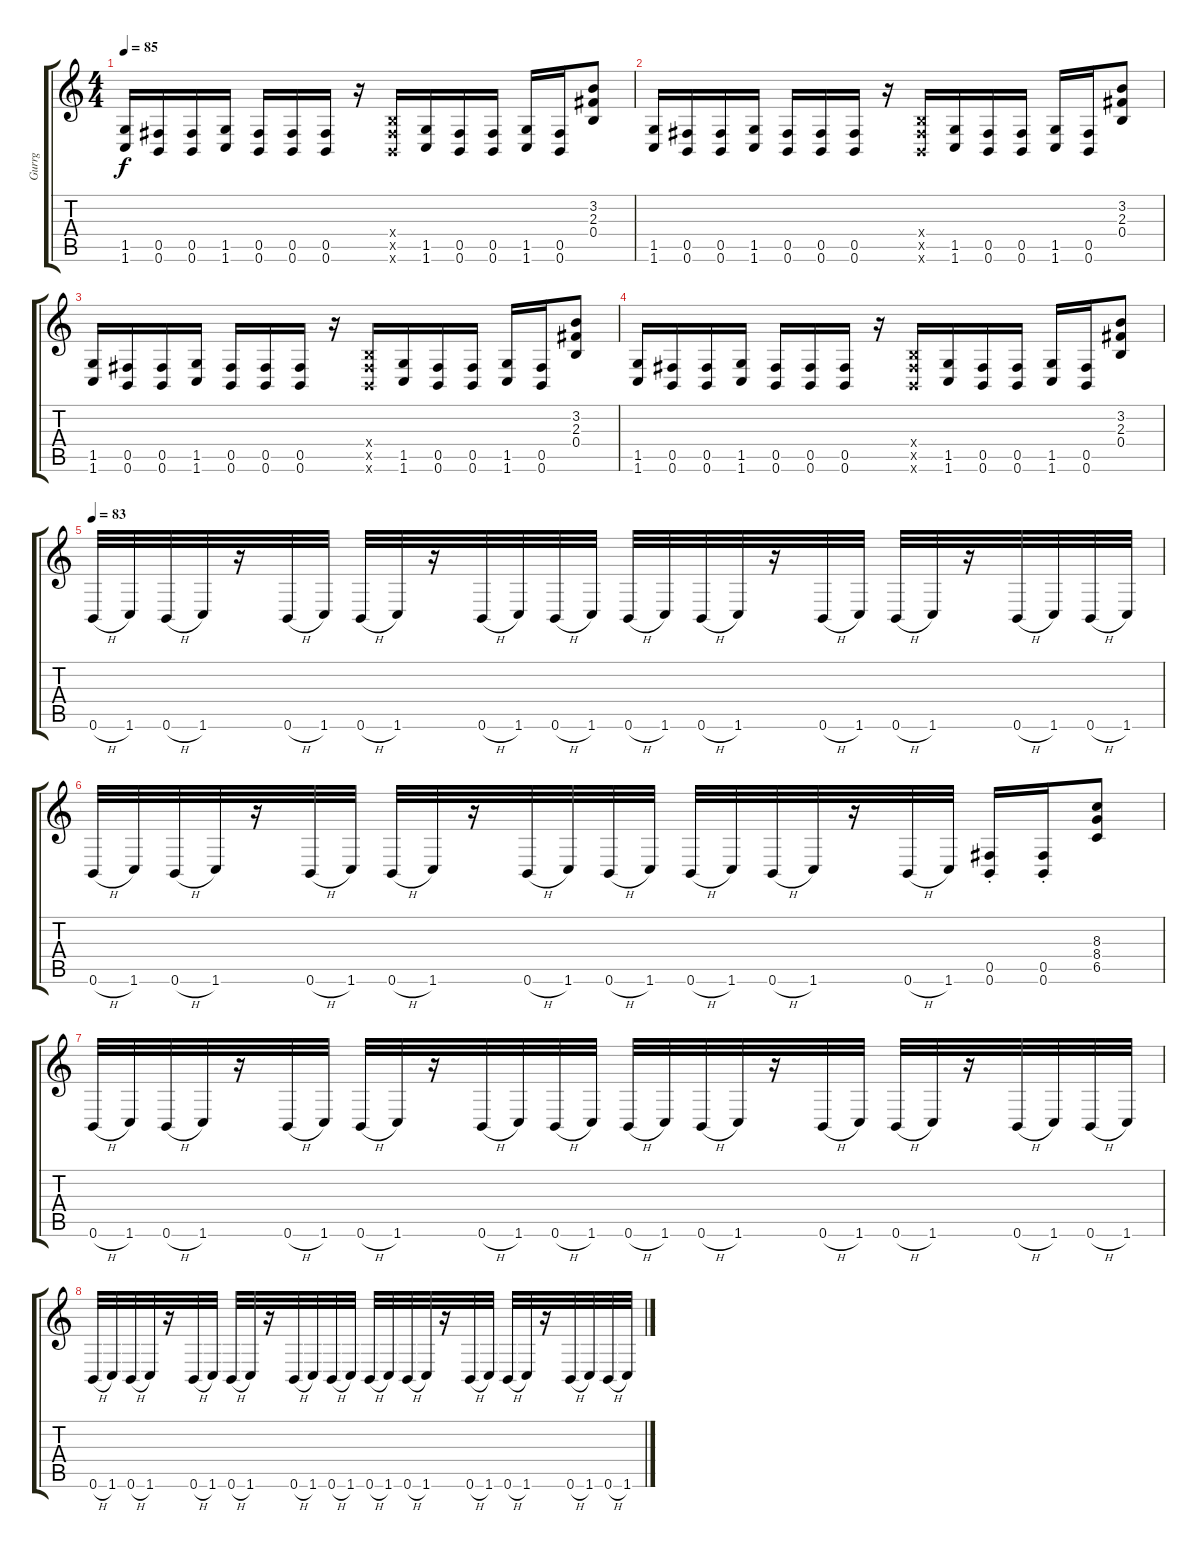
\track ("Gurrg" "Gurrg") {instrument electricguitarclean}
\staff {score tabs}
\tuning (Db4 Ab3 E3 B2 Gb2 B1) {hide}
\ts (4 4)
\tempo 85
\clef g2
\ks c
(1.5 1.6).16{dy f instrument overdrivenguitar} (0.5 0.6).16 (0.5 0.6).16 (1.5 1.6).16 (0.5 0.6).16 (0.5 0.6).16 (0.5 0.6).16 r.16 (0.4{x} 0.5{x} 0.6{x}).16 (1.5 1.6).16 (0.5 0.6).16 (0.5 0.6).16 (1.5 1.6).16 (0.5 0.6).16 (3.2 2.3 0.4).8 |
(1.5 1.6).16 (0.5 0.6).16 (0.5 0.6).16 (1.5 1.6).16 (0.5 0.6).16 (0.5 0.6).16 (0.5 0.6).16 r.16 (0.4{x} 0.5{x} 0.6{x}).16 (1.5 1.6).16 (0.5 0.6).16 (0.5 0.6).16 (1.5 1.6).16 (0.5 0.6).16 (3.2 2.3 0.4).8 |
(1.5 1.6).16 (0.5 0.6).16 (0.5 0.6).16 (1.5 1.6).16 (0.5 0.6).16 (0.5 0.6).16 (0.5 0.6).16 r.16 (0.4{x} 0.5{x} 0.6{x}).16 (1.5 1.6).16 (0.5 0.6).16 (0.5 0.6).16 (1.5 1.6).16 (0.5 0.6).16 (3.2 2.3 0.4).8 |
(1.5 1.6).16 (0.5 0.6).16 (0.5 0.6).16 (1.5 1.6).16 (0.5 0.6).16 (0.5 0.6).16 (0.5 0.6).16 r.16 (0.4{x} 0.5{x} 0.6{x}).16 (1.5 1.6).16 (0.5 0.6).16 (0.5 0.6).16 (1.5 1.6).16 (0.5 0.6).16 (3.2 2.3 0.4).8 |
\tempo 83
0.6{h}.32 1.6.32 0.6{h}.32 1.6.32 r.16 0.6{h}.32 1.6.32 0.6{h}.32 1.6.32 r.16 0.6{h}.32 1.6.32 0.6{h}.32 1.6.32 0.6{h}.32 1.6.32 0.6{h}.32 1.6.32 r.16 0.6{h}.32 1.6.32 0.6{h}.32 1.6.32 r.16 0.6{h}.32 1.6.32 0.6{h}.32 1.6.32 |
0.6{h}.32 1.6.32 0.6{h}.32 1.6.32 r.16 0.6{h}.32 1.6.32 0.6{h}.32 1.6.32 r.16 0.6{h}.32 1.6.32 0.6{h}.32 1.6.32 0.6{h}.32 1.6.32 0.6{h}.32 1.6.32 r.16 0.6{h}.32 1.6.32 (0.5{st} 0.6{st}).16 (0.5{st} 0.6{st}).16 (8.3 8.4 6.5).8 |
0.6{h}.32 1.6.32 0.6{h}.32 1.6.32 r.16 0.6{h}.32 1.6.32 0.6{h}.32 1.6.32 r.16 0.6{h}.32 1.6.32 0.6{h}.32 1.6.32 0.6{h}.32 1.6.32 0.6{h}.32 1.6.32 r.16 0.6{h}.32 1.6.32 0.6{h}.32 1.6.32 r.16 0.6{h}.32 1.6.32 0.6{h}.32 1.6.32 |
0.6{h}.32 1.6.32 0.6{h}.32 1.6.32 r.16 0.6{h}.32 1.6.32 0.6{h}.32 1.6.32 r.16 0.6{h}.32 1.6.32 0.6{h}.32 1.6.32 0.6{h}.32 1.6.32 0.6{h}.32 1.6.32 r.16 0.6{h}.32 1.6.32 0.6{h}.32 1.6.32 r.16 0.6{h}.32 1.6.32 0.6{h}.32 1.6.32
